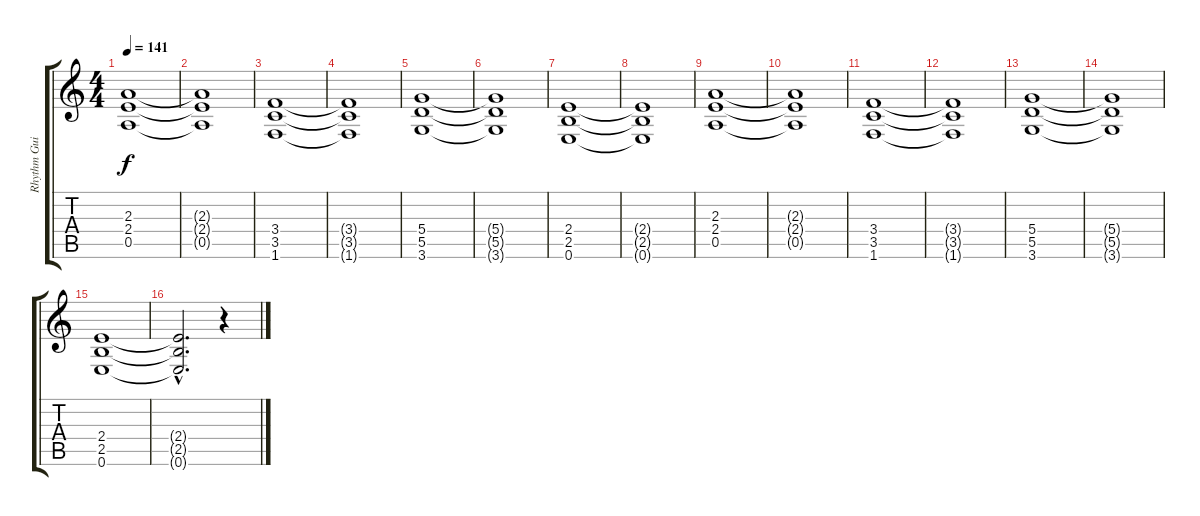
\track ("Rhythm Guitar" "Rhythm Gui") {instrument distortionguitar}
\staff {score tabs}
\tuning (E4 B3 G3 D3 A2 E2) {hide}
\ts (4 4)
\tempo 141
\clef g2
\ks c
(2.3 2.4 0.5).1{dy f} |
(2.3{t} 2.4{t} 0.5{t}).1 |
(3.4 3.5 1.6).1 |
(3.4{t} 3.5{t} 1.6{t}).1 |
(5.4 5.5 3.6).1 |
(5.4{t} 5.5{t} 3.6{t}).1 |
(2.4 2.5 0.6).1 |
(2.4{t} 2.5{t} 0.6{t}).1 |
(2.3 2.4 0.5).1 |
(2.3{t} 2.4{t} 0.5{t}).1 |
(3.4 3.5 1.6).1 |
(3.4{t} 3.5{t} 1.6{t}).1 |
(5.4 5.5 3.6).1 |
(5.4{t} 5.5{t} 3.6{t}).1 |
(2.4 2.5 0.6).1 |
(2.4{hac t} 2.5{hac t} 0.6{hac t}).2{d} r.4
